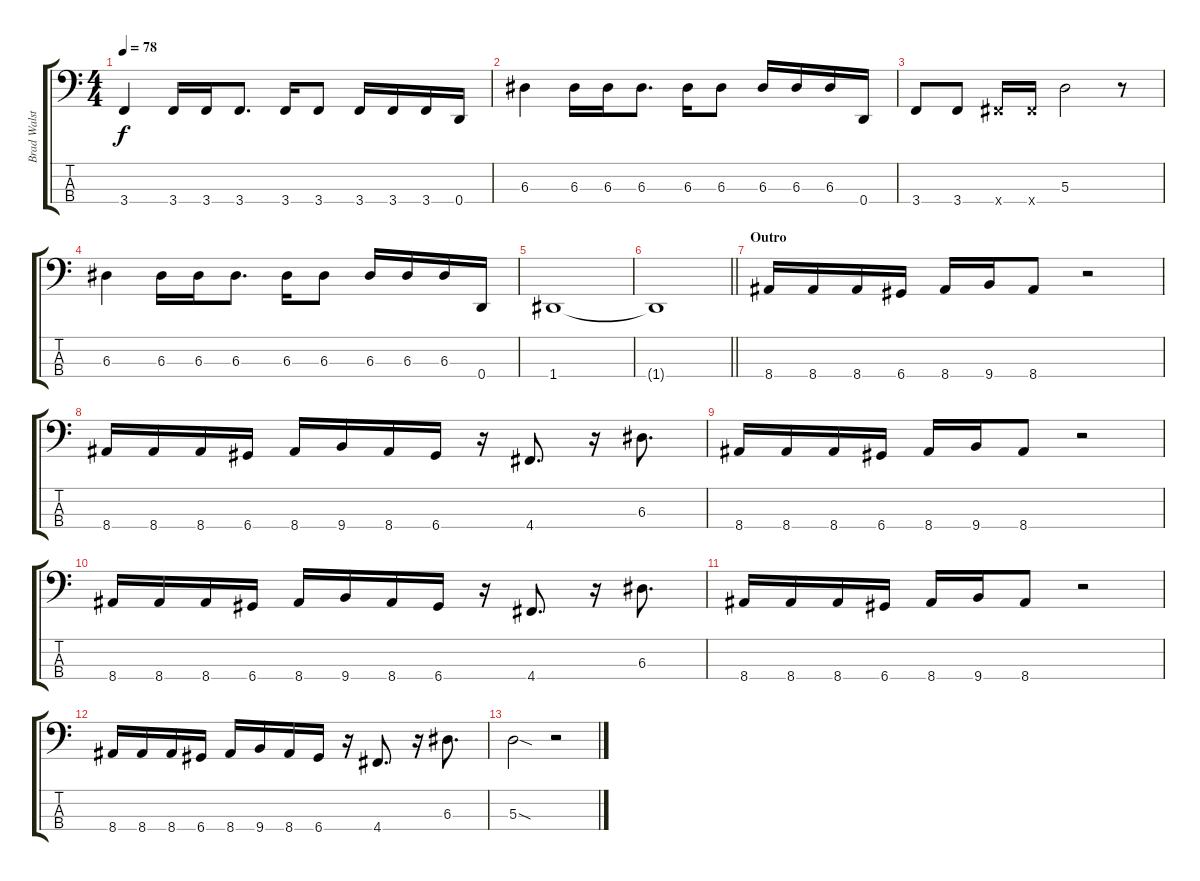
\track ("Brad Walst (Bass Guitar)" "Brad Walst") {instrument electricbassfinger}
\staff {score tabs}
\tuning (G2 D2 A1 D1) {hide}
\ts (4 4)
\tempo 78
\clef f4
\ks c
3.4.4{dy f} 3.4.16 3.4.16 3.4.8{d} 3.4.16 3.4.8 3.4.16 3.4.16 3.4.16 0.4.16 |
6.3.4 6.3.16 6.3.16 6.3.8{d} 6.3.16 6.3.8 6.3.16 6.3.16 6.3.16 0.4.16 |
3.4.8 3.4.8 4.4{x}.16 4.4{x}.16 5.3.2 r.8 |
6.3.4 6.3.16 6.3.16 6.3.8{d} 6.3.16 6.3.8 6.3.16 6.3.16 6.3.16 0.4.16 |
1.4.1 |
\barLineRight lightlight
1.4{t}.1 |
\section ("" "Outro")
8.4.16 8.4.16 8.4.16 6.4.16 8.4.16 9.4.16 8.4.8 r.2 |
8.4.16 8.4.16 8.4.16 6.4.16 8.4.16 9.4.16 8.4.16 6.4.16 r.16 4.4.8{d} r.16 6.3.8{d} |
8.4.16 8.4.16 8.4.16 6.4.16 8.4.16 9.4.16 8.4.8 r.2 |
8.4.16 8.4.16 8.4.16 6.4.16 8.4.16 9.4.16 8.4.16 6.4.16 r.16 4.4.8{d} r.16 6.3.8{d} |
8.4.16 8.4.16 8.4.16 6.4.16 8.4.16 9.4.16 8.4.8 r.2 |
8.4.16 8.4.16 8.4.16 6.4.16 8.4.16 9.4.16 8.4.16 6.4.16 r.16 4.4.8{d} r.16 6.3.8{d} |
5.3{sod}.2 r.2
